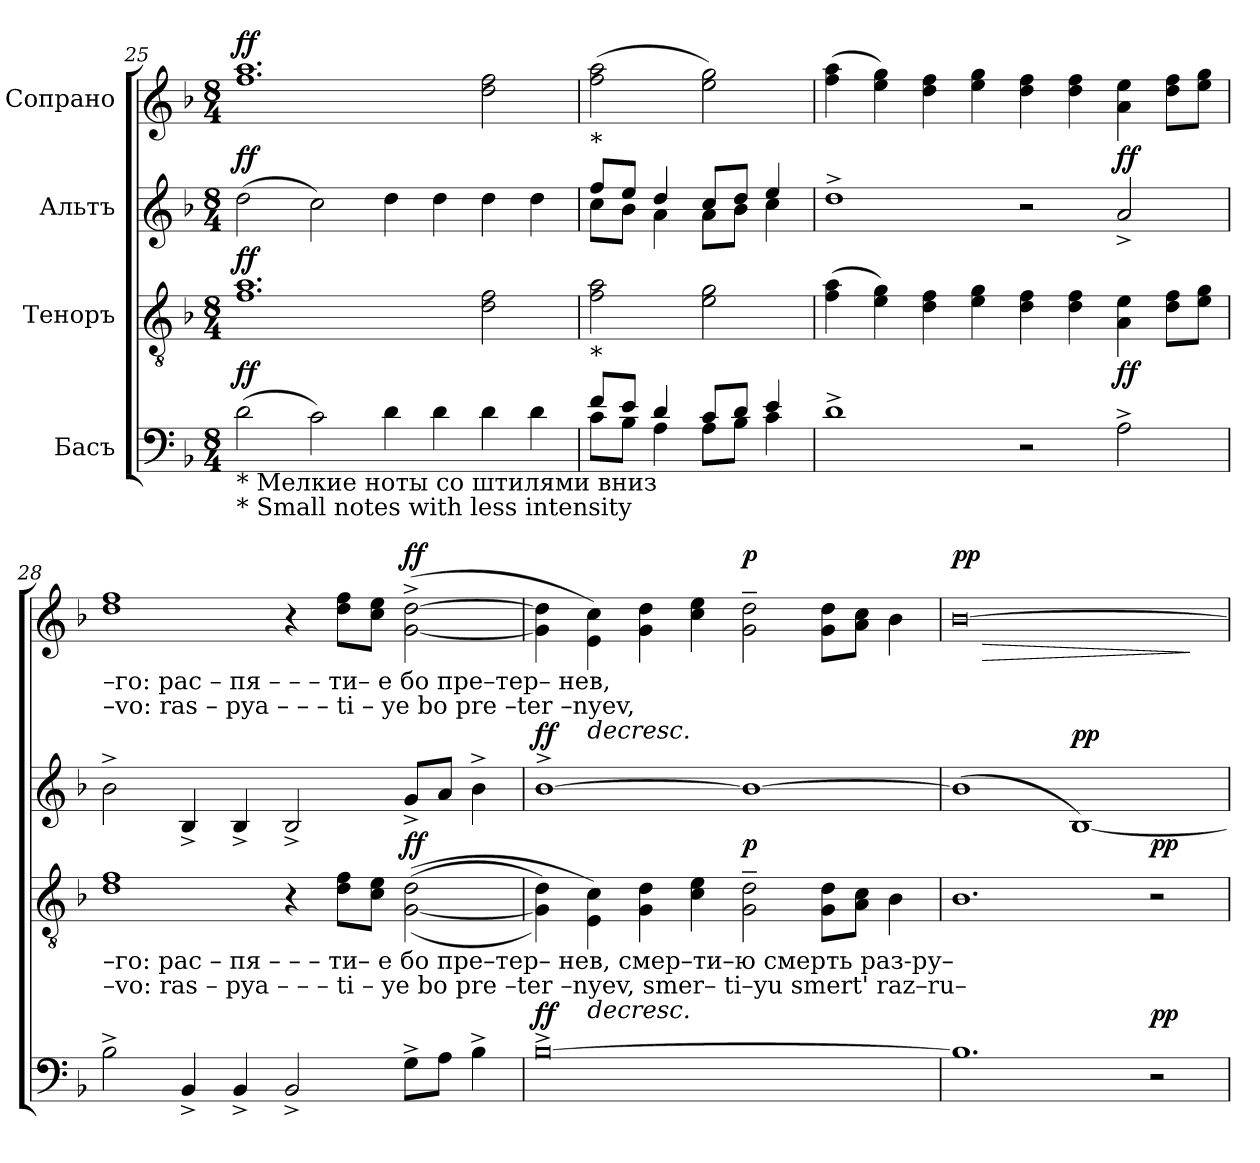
**kern	**dynam	**kern	**dynam	**kern	**dynam	**kern	**dynam
*part4	*part4	*part3	*part3	*part2	*part2	*part1	*part1
*staff4	*staff4	*staff3	*staff3	*staff2	*staff2	*staff1	*staff1
*I"Басъ	*	*I"Теноръ	*	*I"Альтъ	*	*I"Сопрано	*
*clefF4	*	*clefGv2	*	*clefG2	*	*clefG2	*
*k[b-]	*	*k[b-]	*	*k[b-]	*	*k[b-]	*
*M8/4	*	*M8/4	*	*M8/4	*	*M8/4	*
=25	=25	=25	=25	=25	=25	=25	=25
!LO:TX:b:t=* Мелкие ноты со штилями вниз	!	!	!	!	!	!	!
!LO:TX:b:t=* Small notes with less intensity	!	!	!	!	!	!	!
!	!LO:DY:a	!	!LO:DY:a	!	!LO:DY:a	!	!LO:DY:a
(2d\	ff	1.f 1.a	ff	(2dd\	ff	1.ff 1.aa	ff
2c\)	.	.	.	2cc\)	.	.	.
4d\	.	.	.	4dd\	.	.	.
4d\	.	.	.	4dd\	.	.	.
4d\	.	2d\ 2f\	.	4dd\	.	2dd\ 2ff\	.
4d\	.	.	.	4dd\	.	.	.
=26	=26	=26	=26	=26	=26	=26	=26
*^	*	*	*	*^	*	*	*
!	!	!	!	!	!LO:TX:a:t=*	!	!	!	!
!LO:TX:a:t=*	!	!	!	!	!	!	!	!	!
8f/L	8c!\L	.	2f\ 2a\	.	8ff/L	8cc!\L	.	(2ff\ 2aa\	.
8e/J	8B-!\J	.	.	.	8ee/J	8b-!\J	.	.	.
4d/	4A!\	.	.	.	4dd/	4a!\	.	.	.
8c/L	8A!\L	.	2e\ 2g\	.	8cc/L	8a!\L	.	2ee\ 2gg\)	.
8d/J	8B-!\J	.	.	.	8dd/J	8b-!\J	.	.	.
4e/	4c!\	.	.	.	4ee/	4cc!\	.	.	.
*v	*v	*	*	*	*v	*v	*	*	*
=27	=27	=27	=27	=27	=27	=27	=27
1d^	.	(4f\ 4a\	.	1dd^	.	(4ff\ 4aa\	.
.	.	4e\ 4g\)	.	.	.	4ee\ 4gg\)	.
.	.	4d\ 4f\	.	.	.	4dd\ 4ff\	.
.	.	4e\ 4g\	.	.	.	4ee\ 4gg\	.
2r	.	4d\ 4f\	.	2r	.	4dd\ 4ff\	.
.	.	4d\ 4f\	.	.	.	4dd\ 4ff\	.
!	!LO:DY:a	!	!	!	!LO:DY:a	!	!
2A^\	ff	4A\ 4e\	.	2a^/	ff	4a\ 4ee\	.
.	.	8d\ 8f\L	.	.	.	8dd\ 8ff\L	.
.	.	8e\ 8g\J	.	.	.	8ee\ 8gg\J	.
!!LO:PB:g=z
=28	=28	=28	=28	=28	=28	=28	=28
!	!	!	!	!	!	!LO:TX:b:t=–го&colon;                             рас – пя       –       –       –  ти– е    бо     пре–тер– нев,	!
!	!	!	!	!	!	!LO:TX:b:t=–vo&colon;                              ras – pya      –        –       – ti – ye   bo     pre –ter –nyev,	!
!	!	!LO:TX:b:t=–го&colon;                             рас – пя       –       –       –  ти– е    бо     пре–тер– нев,                      смер–ти–ю смерть pаз-pу–	!	!	!	!	!
!	!	!LO:TX:b:t=–vo&colon;                              ras – pya      –        –       – ti – ye   bo     pre –ter –nyev,                      smer– ti–yu smert' raz–ru–	!	!	!	!	!
2B-^\	.	1d 1f	.	2b-^\	.	1dd 1ff	.
4BB-^/	.	.	.	4B-^/	.	.	.
4BB-^/	.	.	.	4B-^/	.	.	.
2BB-^/	.	4r	.	2B-^/	.	4r	.
*	*	*	*	*	*	*MM80	*
.	.	8d\ 8f\L	.	.	.	8dd\ 8ff\L	.
.	.	8c\ 8e\J	.	.	.	8cc\ 8ee\J	.
!	!	!	!LO:DY:a	!	!	!	!LO:DY:a
8G^\L	.	(>(>(>[2G\ 2d\	ff	8g^/L	.	(>[2g\^ [2dd\^	ff
8A\J	.	.	.	8a/J	.	.	.
4B-^\	.	.	.	4b-^\	.	.	.
=29	=29	=29	=29	=29	=29	=29	=29
!	!LO:DY:a	!	!	!	!LO:DY:a	!	!
[0B-^	ff	4G\] 4d\))	.	[1b-^	ff	4g\] 4dd\]	.
!	!	!	!LO:HP:b	!	!	!	!LO:HP:b
.	.	4E\ 4c\)	>	.	.	4e\ 4cc\)	>
.	.	4G\ 4d\	.	.	.	4g\ 4dd\	.
.	.	4c\ 4e\	.	.	.	4cc\ 4ee\	.
!	!	!	!LO:DY:a	!	!	!	!LO:DY:a
.	.	2G\~ 2d\~	p	1b-_	.	2g\~ 2dd\~	p
.	.	8G\ 8d\L	.	.	.	8g\ 8dd\L	.
.	.	8A\ 8c\J	.	.	.	8a\ 8cc\J	.
.	.	4B-\	.	.	.	4b-\	.
.	.	.	.	.	.	.	]
=30	=30	=30	=30	=30	=30	=30	=30
!	!	!	!	!	!	!	!LO:HP:b
!	!	!	!	!	!	!	!LO:DY:n=1:a
1.B-]	.	1.B-	.	(1b-]	.	[0b-	> pp
!	!	!	!	!	!LO:DY:a	!	!
.	.	.	.	[1B-)	pp	.	.
!	!LO:DY:a	!	!LO:DY:a	!	!	!	!
2r	pp	2r	pp	.	.	.	.
.	.	.	]	.	.	.	]
=	=	=	=	=	=	=	=
*-	*-	*-	*-	*-	*-	*-	*-
